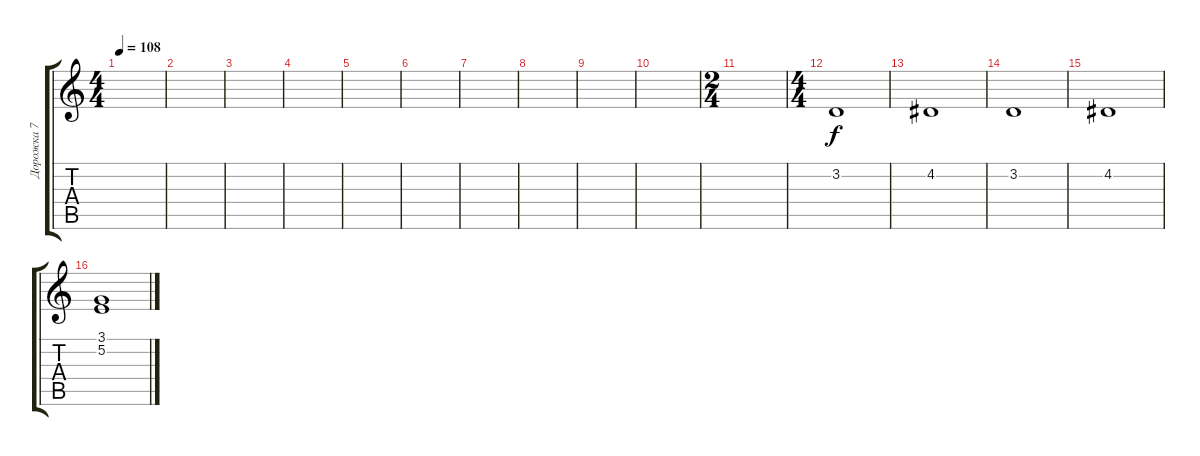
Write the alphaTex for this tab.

\track ("Дорожка 7" "Дорожка 7") {instrument electricgrandpiano}
\staff {score tabs}
\tuning (E4 B3 G3 D3 A2 E2) {hide}
\ts (4 4)
\tempo 108
\clef g2
\ks c
|
|
|
|
|
|
|
|
|
|
\ts (2 4)
|
\ts (4 4)
3.2.1 |
4.2.1 |
3.2.1 |
4.2.1 |
(3.1 5.2).1
